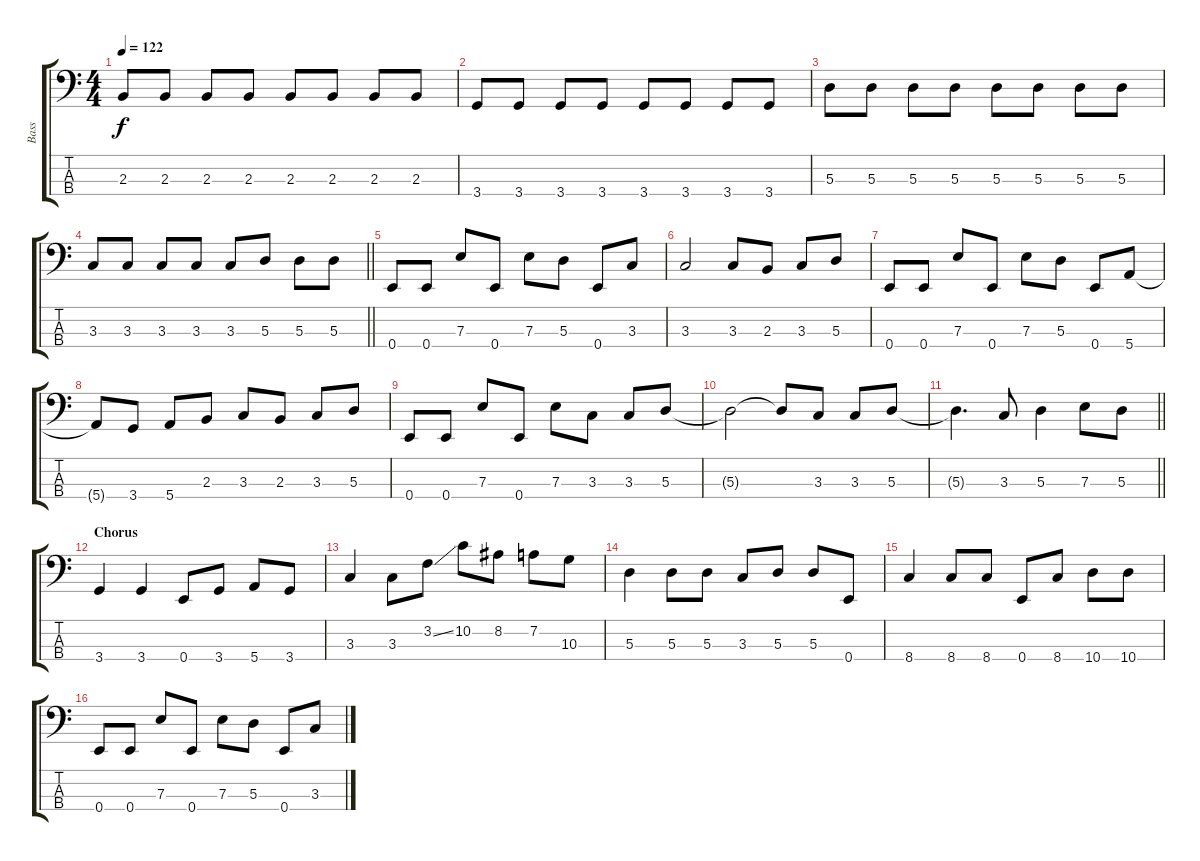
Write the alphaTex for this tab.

\track ("Bass" "Bass") {instrument electricbasspick}
\staff {score tabs}
\tuning (G2 D2 A1 E1) {hide}
\ts (4 4)
\tempo 122
\clef f4
\ks c
2.3.8{dy f} 2.3.8 2.3.8 2.3.8 2.3.8 2.3.8 2.3.8 2.3.8 |
3.4.8 3.4.8 3.4.8 3.4.8 3.4.8 3.4.8 3.4.8 3.4.8 |
5.3.8 5.3.8 5.3.8 5.3.8 5.3.8 5.3.8 5.3.8 5.3.8 |
\barLineRight lightlight
3.3.8 3.3.8 3.3.8 3.3.8 3.3.8 5.3.8 5.3.8 5.3.8 |
\section ("" " ")
0.4.8 0.4.8 7.3.8 0.4.8 7.3.8 5.3.8 0.4.8 3.3.8 |
3.3.2 3.3.8 2.3.8 3.3.8 5.3.8 |
0.4.8 0.4.8 7.3.8 0.4.8 7.3.8 5.3.8 0.4.8 5.4.8 |
5.4{t}.8 3.4.8 5.4.8 2.3.8 3.3.8 2.3.8 3.3.8 5.3.8 |
0.4.8 0.4.8 7.3.8 0.4.8 7.3.8 3.3.8 3.3.8 5.3.8 |
5.3{t}.2 5.3{t}.8 3.3.8 3.3.8 5.3.8 |
\barLineRight lightlight
5.3{t}.4{d} 3.3.8 5.3.4 7.3.8 5.3.8 |
\section ("" "Chorus")
3.4.4 3.4.4 0.4.8 3.4.8 5.4.8 3.4.8 |
3.3.4 3.3.8 3.2{ss}.8 10.2.8 8.2.8 7.2.8 10.3.8 |
5.3.4 5.3.8 5.3.8 3.3.8 5.3.8 5.3.8 0.4.8 |
8.4.4 8.4.8 8.4.8 0.4.8 8.4.8 10.4.8 10.4.8 |
0.4.8 0.4.8 7.3.8 0.4.8 7.3.8 5.3.8 0.4.8 3.3.8
